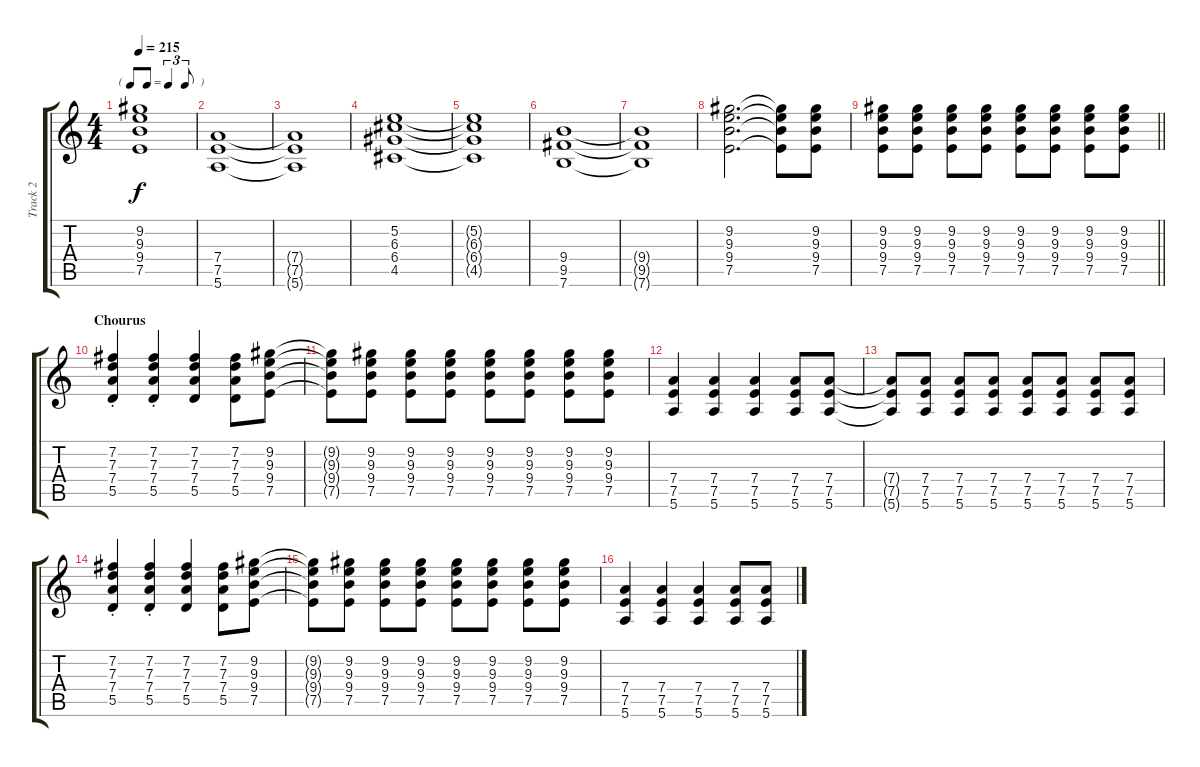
\track ("Track 2" "Track 2") {instrument electricguitarclean}
\staff {score tabs}
\tuning (E4 B3 G3 D3 A2 E2) {hide}
\ts (4 4)
\tf triplet8th
\tempo 215
\clef g2
\ks c
(9.2{t} 9.3{t} 9.4{t} 7.5{t}).1{dy f} |
(7.4 7.5 5.6).1 |
(7.4{t} 7.5{t} 5.6{t}).1 |
(5.2 6.3 6.4 4.5).1 |
(5.2{t} 6.3{t} 6.4{t} 4.5{t}).1 |
(9.4 9.5 7.6).1 |
(9.4{t} 9.5{t} 7.6{t}).1 |
(9.2 9.3 9.4 7.5).2{d} (9.2{t} 9.3{t} 9.4{t} 7.5{t}).8 (9.2 9.3 9.4 7.5).8 |
\barLineRight lightlight
(9.2 9.3 9.4 7.5).8 (9.2 9.3 9.4 7.5).8 (9.2 9.3 9.4 7.5).8 (9.2 9.3 9.4 7.5).8 (9.2 9.3 9.4 7.5).8 (9.2 9.3 9.4 7.5).8 (9.2 9.3 9.4 7.5).8 (9.2 9.3 9.4 7.5).8 |
\section ("" "Chourus")
(7.2{st} 7.3{st} 7.4{st} 5.5{st}).4 (7.2{st} 7.3{st} 7.4{st} 5.5{st}).4 (7.2 7.3 7.4 5.5).4 (7.2 7.3 7.4 5.5).8 (9.2 9.3 9.4 7.5).8 |
(9.2{t} 9.3{t} 9.4{t} 7.5{t}).8 (9.2 9.3 9.4 7.5).8 (9.2 9.3 9.4 7.5).8 (9.2 9.3 9.4 7.5).8 (9.2 9.3 9.4 7.5).8 (9.2 9.3 9.4 7.5).8 (9.2 9.3 9.4 7.5).8 (9.2 9.3 9.4 7.5).8 |
(7.4 7.5 5.6).4 (7.4 7.5 5.6).4 (7.4 7.5 5.6).4 (7.4 7.5 5.6).8 (7.4 7.5 5.6).8 |
(7.4{t} 7.5{t} 5.6{t}).8 (7.4 7.5 5.6).8 (7.4 7.5 5.6).8 (7.4 7.5 5.6).8 (7.4 7.5 5.6).8 (7.4 7.5 5.6).8 (7.4 7.5 5.6).8 (7.4 7.5 5.6).8 |
(7.2{st} 7.3{st} 7.4{st} 5.5{st}).4 (7.2{st} 7.3{st} 7.4{st} 5.5{st}).4 (7.2 7.3 7.4 5.5).4 (7.2 7.3 7.4 5.5).8 (9.2 9.3 9.4 7.5).8 |
(9.2{t} 9.3{t} 9.4{t} 7.5{t}).8 (9.2 9.3 9.4 7.5).8 (9.2 9.3 9.4 7.5).8 (9.2 9.3 9.4 7.5).8 (9.2 9.3 9.4 7.5).8 (9.2 9.3 9.4 7.5).8 (9.2 9.3 9.4 7.5).8 (9.2 9.3 9.4 7.5).8 |
(7.4 7.5 5.6).4 (7.4 7.5 5.6).4 (7.4 7.5 5.6).4 (7.4 7.5 5.6).8 (7.4 7.5 5.6).8
